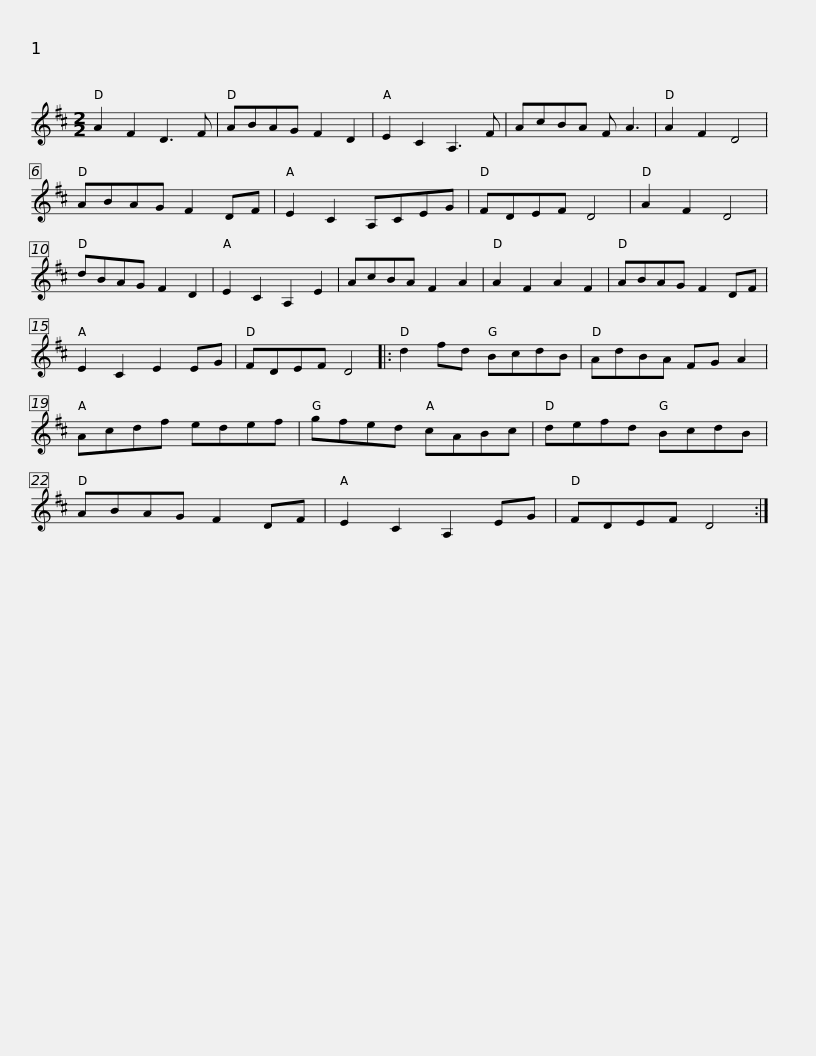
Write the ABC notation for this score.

X:1
L:1/8
M:2/2
I:linebreak $
K:D
V:1 treble
V:1
 A2 F2 D3 F | ABAG F2 D2 | E2 C2 A,3 F | AcBA F A3 | A2 F2 D4 | %5
 ABAG F2 DF | E2 C2 A,CEG |$ FDEF D4 | A2 F2 D4 | dBAG F2 D2 | %10
 E2 C2 A,2 E2 | AcBA F2 A2 | A2 F2 A2 F2 | ABAG F2 DF | E2 C2 E2 EG |$ %15
 FDEF D4 |: d2 fd BcdB | AdBA FG A2 | Acdf edef | gfed cABc | %20
 defd BcdB |$ ABAG F2 DF | E2 C2 A,2 EG | FDEF D4 :| %24
